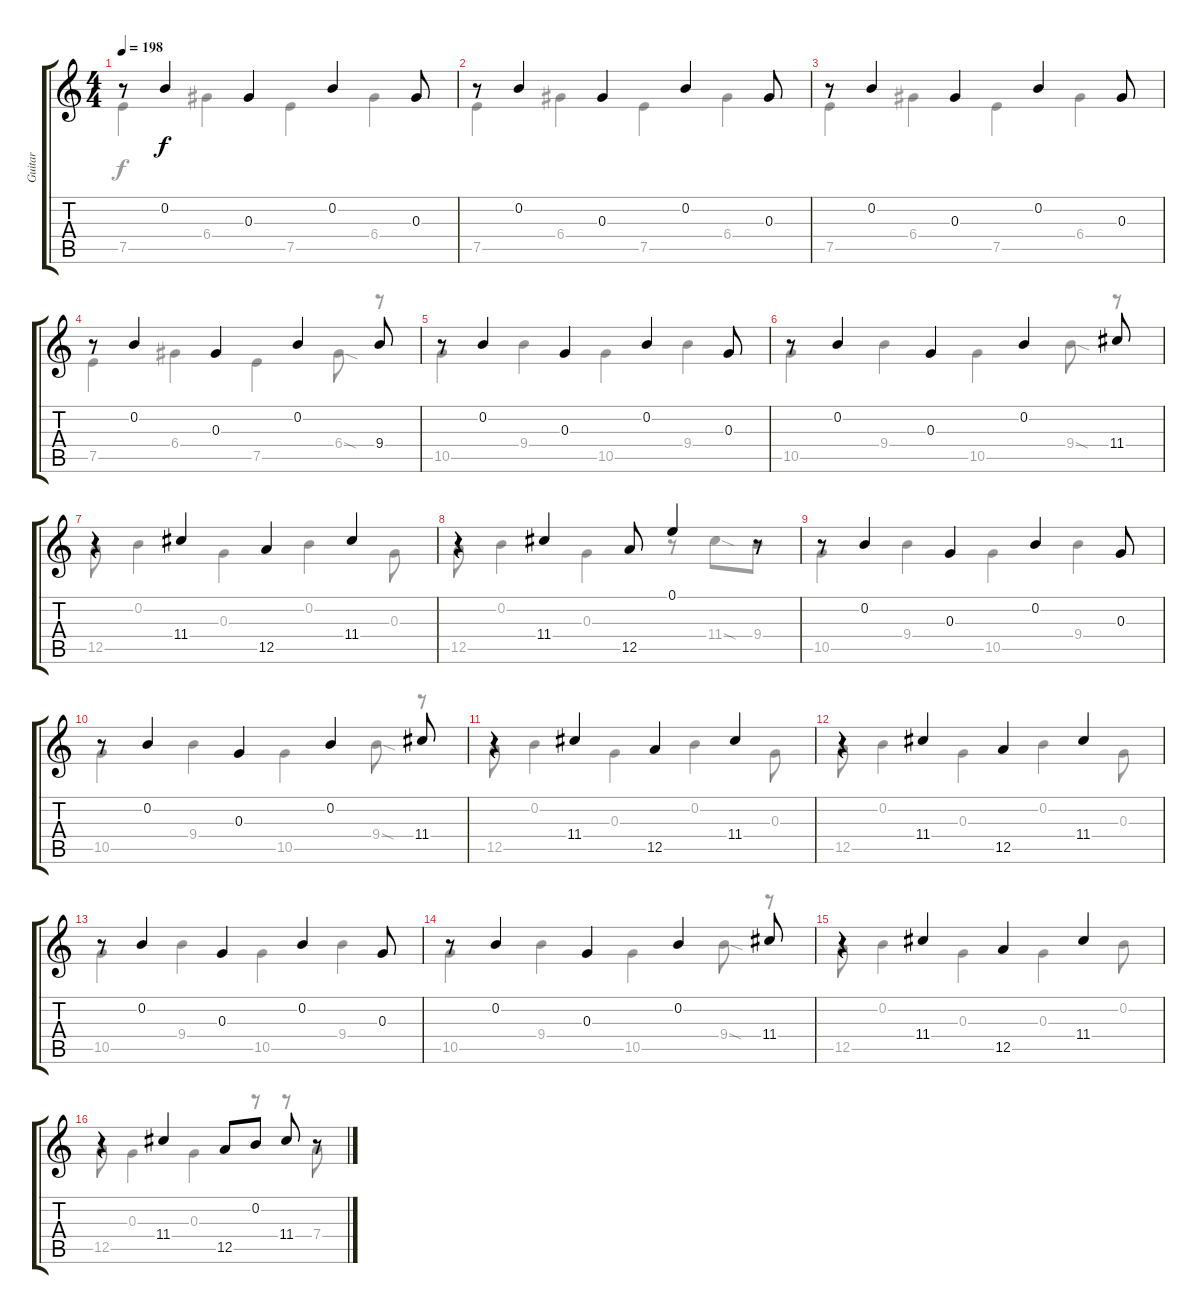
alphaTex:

\track ("Guitar" "Guitar") {instrument acousticguitarsteel}
\staff {score tabs}
\tuning (E4 B3 G3 D3 A2 E2) {hide}
\voice
\ts (4 4)
\tempo 198
\clef g2
\ks c
r.8{dy f} 0.2.4 0.3.4 0.2.4 0.3.8 |
r.8 0.2.4 0.3.4 0.2.4 0.3.8 |
r.8 0.2.4 0.3.4 0.2.4 0.3.8 |
r.8 0.2.4 0.3.4 0.2.4 9.4.8 |
r.8 0.2.4 0.3.4 0.2.4 0.3.8 |
r.8 0.2.4 0.3.4 0.2.4 11.4.8 |
r.4 11.4.4 12.5.4 11.4.4 |
r.4 11.4.4 12.5.8 0.1.4 r.8 |
r.8 0.2.4 0.3.4 0.2.4 0.3.8 |
r.8 0.2.4 0.3.4 0.2.4 11.4.8 |
r.4 11.4.4 12.5.4 11.4.4 |
r.4 11.4.4 12.5.4 11.4.4 |
r.8 0.2.4 0.3.4 0.2.4 0.3.8 |
r.8 0.2.4 0.3.4 0.2.4 11.4.8 |
r.4 11.4.4 12.5.4 11.4.4 |
r.4 11.4.4 12.5.8 0.2.8 11.4.8 r.8
\voice
\clef g2
\ottava regular
\simile none
\ks c
7.5.4{dy f} 6.4.4 7.5.4 6.4.4 |
7.5.4 6.4.4 7.5.4 6.4.4 |
7.5.4 6.4.4 7.5.4 6.4.4 |
7.5.4 6.4.4 7.5.4 6.4{sod}.8 r.8 |
10.5.4 9.4.4 10.5.4 9.4.4 |
10.5.4 9.4.4 10.5.4 9.4{sod}.8 r.8 |
12.5.8 0.2.4 0.3.4 0.2.4 0.3.8 |
12.5.8 0.2.4 0.3.4 r.8 11.4{sod}.8 9.4.8 |
10.5.4 9.4.4 10.5.4 9.4.4 |
10.5.4 9.4.4 10.5.4 9.4{sod}.8 r.8 |
12.5.8 0.2.4 0.3.4 0.2.4 0.3.8 |
12.5.8 0.2.4 0.3.4 0.2.4 0.3.8 |
10.5.4 9.4.4 10.5.4 9.4.4 |
10.5.4 9.4.4 10.5.4 9.4{sod}.8 r.8 |
12.5.8 0.2.4 0.3.4 0.3.4 0.2.8 |
12.5.8 0.3.4 0.3.4 r.8 r.8 7.4.8
